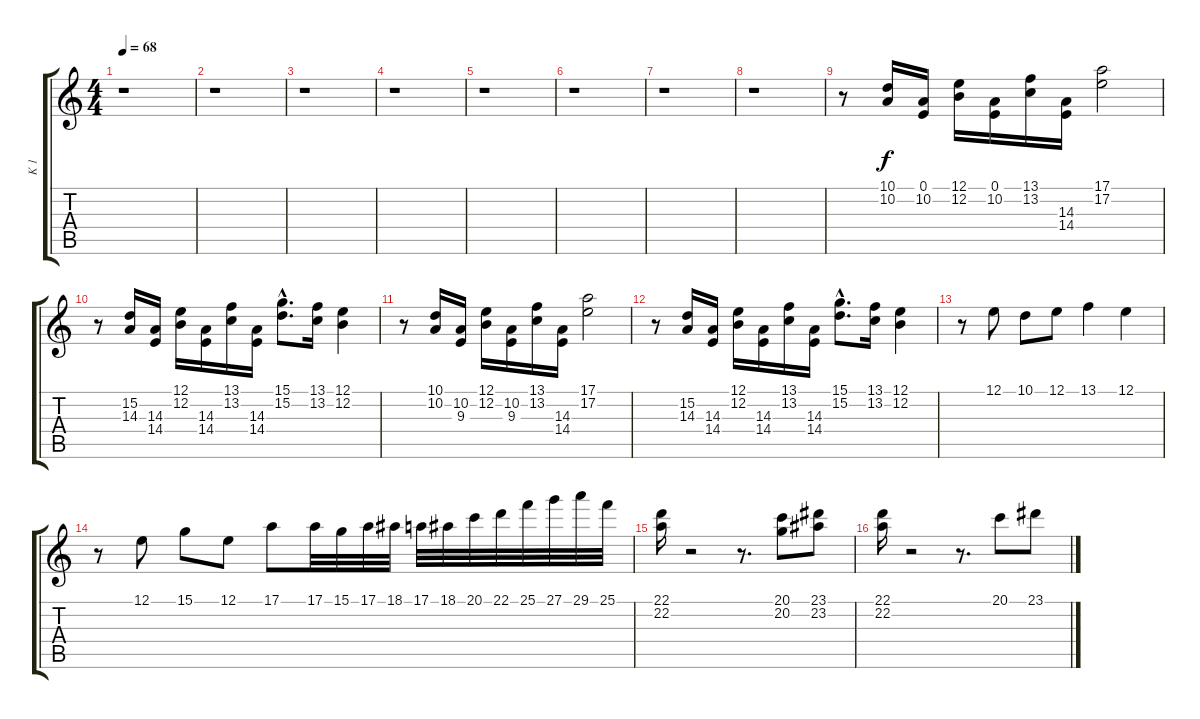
\track ("K 1" "K 1") {instrument stringensemble1}
\staff {score tabs}
\tuning (E4 B3 G3 D3 A2 E2) {hide}
\ts (4 4)
\section ("" "")
\tempo 68
\clef g2
\ks c
r.1{dy f} |
r.1 |
r.1 |
r.1 |
\section ("" "")
r.1 |
r.1 |
r.1 |
r.1 |
\section ("" "")
r.8 (10.1 10.2).16 (0.1 10.2).16 (12.1 12.2).16 (0.1 10.2).16 (13.1 13.2).16 (14.3 14.4).16 (17.1 17.2).2 |
r.8 (15.2 14.3).16 (14.3 14.4).16 (12.1 12.2).16 (14.3 14.4).16 (13.1 13.2).16 (14.3 14.4).16 (15.1{hac} 15.2{hac}).8{d} (13.1 13.2).16 (12.1 12.2).4 |
r.8 (10.1 10.2).16 (10.2 9.3).16 (12.1 12.2).16 (10.2 9.3).16 (13.1 13.2).16 (14.3 14.4).16 (17.1 17.2).2 |
r.8 (15.2 14.3).16 (14.3 14.4).16 (12.1 12.2).16 (14.3 14.4).16 (13.1 13.2).16 (14.3 14.4).16 (15.1{hac} 15.2{hac}).8{d} (13.1 13.2).16 (12.1 12.2).4 |
\section ("" "")
r.8 12.1.8 10.1.8 12.1.8 13.1.4 12.1.4 |
r.8 12.1.8 15.1.8 12.1.8 17.1.8 17.1.32 15.1.32 17.1.32 18.1.32 17.1.32 18.1.32 20.1.32 22.1.32 25.1.32 27.1.32 29.1.32 25.1.32 |
\section ("" "")
(22.1 22.2).16 r.2 r.8{d} (20.1 20.2).8 (23.1 23.2).8 |
(22.1 22.2).16 r.2 r.8{d} 20.1.8 23.1.8
